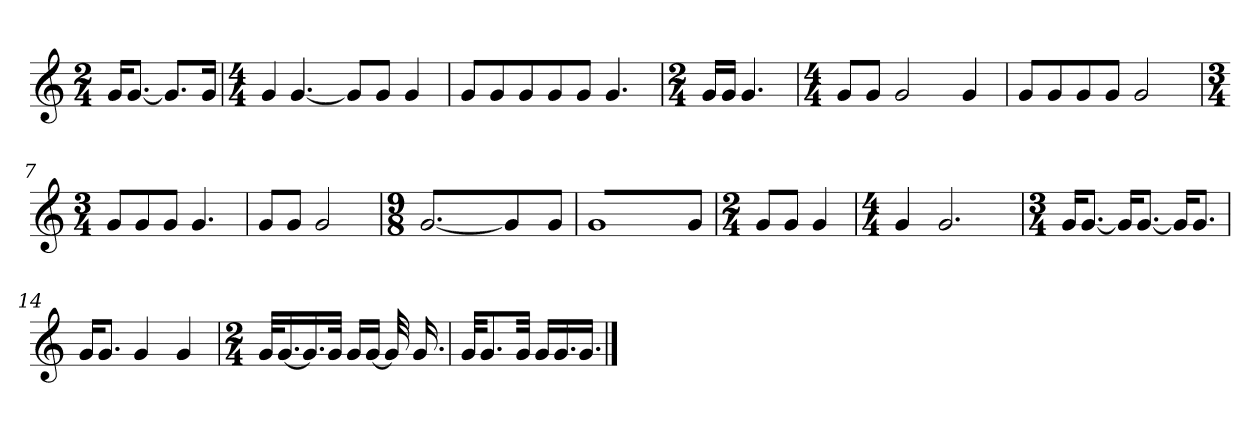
**kern
*part1
*staff1
*clefG2
*k[]
*C:
*M2/4
=1
16gKL
[8.gJ
8.gL]
16gJk
=2
*M4/4
8gJ
[4.g
8gL]
8gJ
4g
=3
8gL
8g
8g
8g
8gJ
4.g
=4
*M2/4
16gLL
16gJJ
4.g
=5
*M4/4
8gL
8gJ
2g
4g
=6
8gL
8g
8g
8gJ
2g
=7
*M3/4
8gL
8g
8gJ
4.g
=8
8gL
8gJ
2g
=9
*M9/8
[2.g
4g]
8gJ
=10
1g
8gJ
=11
*M2/4
8gL
8gJ
4g
=12
*M4/4
4g
2.g
=13
*M3/4
16gKL
[8.gJ
16gKL]
[8.gJ
16gKL]
8.gJ
=14
16gKL
8.gJ
4g
4g
=15
*M2/4
32gKLL
[16.g
16.g]
32gJJk
16gLL
[16gJJ
32g]
16.g
=16
32gKKL
8.g
32gJkk
16gLL
16.g
16.gJJ
==
*-
